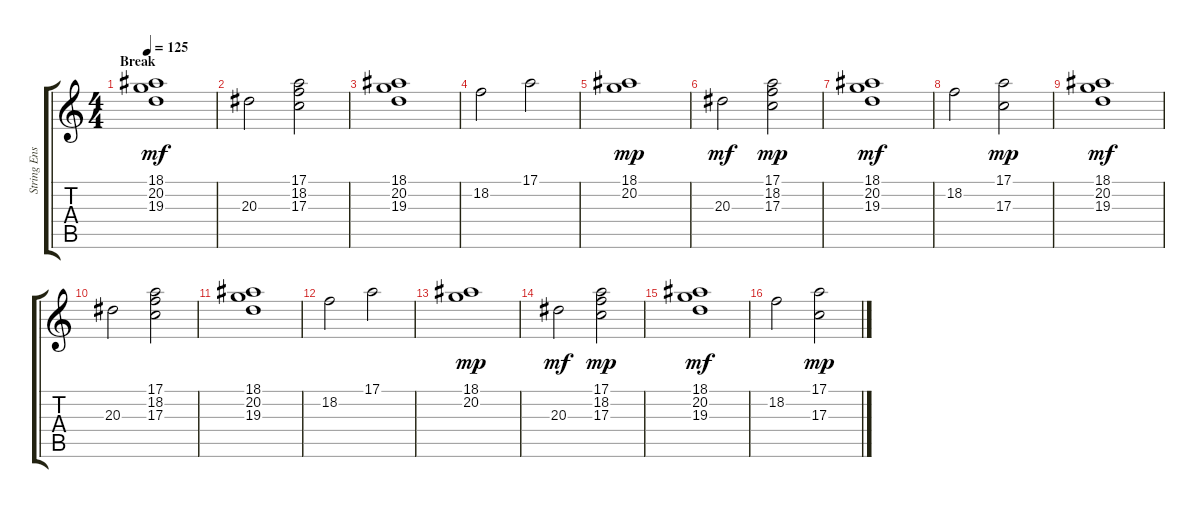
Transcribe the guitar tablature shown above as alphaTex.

\track ("String Ensemble II" "String Ens") {instrument stringensemble2}
\staff {score tabs}
\tuning (E4 B3 G3 D3 A2 E2) {hide}
\ts (4 4)
\section ("" "Break")
\tempo 125
\clef g2
\ks c
(18.1 20.2 19.3).1{dy mf} |
20.3.2 (17.1 18.2 17.3).2 |
(18.1 20.2 19.3).1 |
18.2.2 17.1.2 |
(18.1 20.2).1{dy mp} |
20.3.2{dy mf} (17.1 18.2 17.3).2{dy mp} |
(18.1 20.2 19.3).1{dy mf} |
18.2.2 (17.1 17.3).2{dy mp} |
(18.1 20.2 19.3).1{dy mf} |
20.3.2 (17.1 18.2 17.3).2 |
(18.1 20.2 19.3).1 |
18.2.2 17.1.2 |
(18.1 20.2).1{dy mp} |
20.3.2{dy mf} (17.1 18.2 17.3).2{dy mp} |
(18.1 20.2 19.3).1{dy mf} |
18.2.2 (17.1 17.3).2{dy mp}
